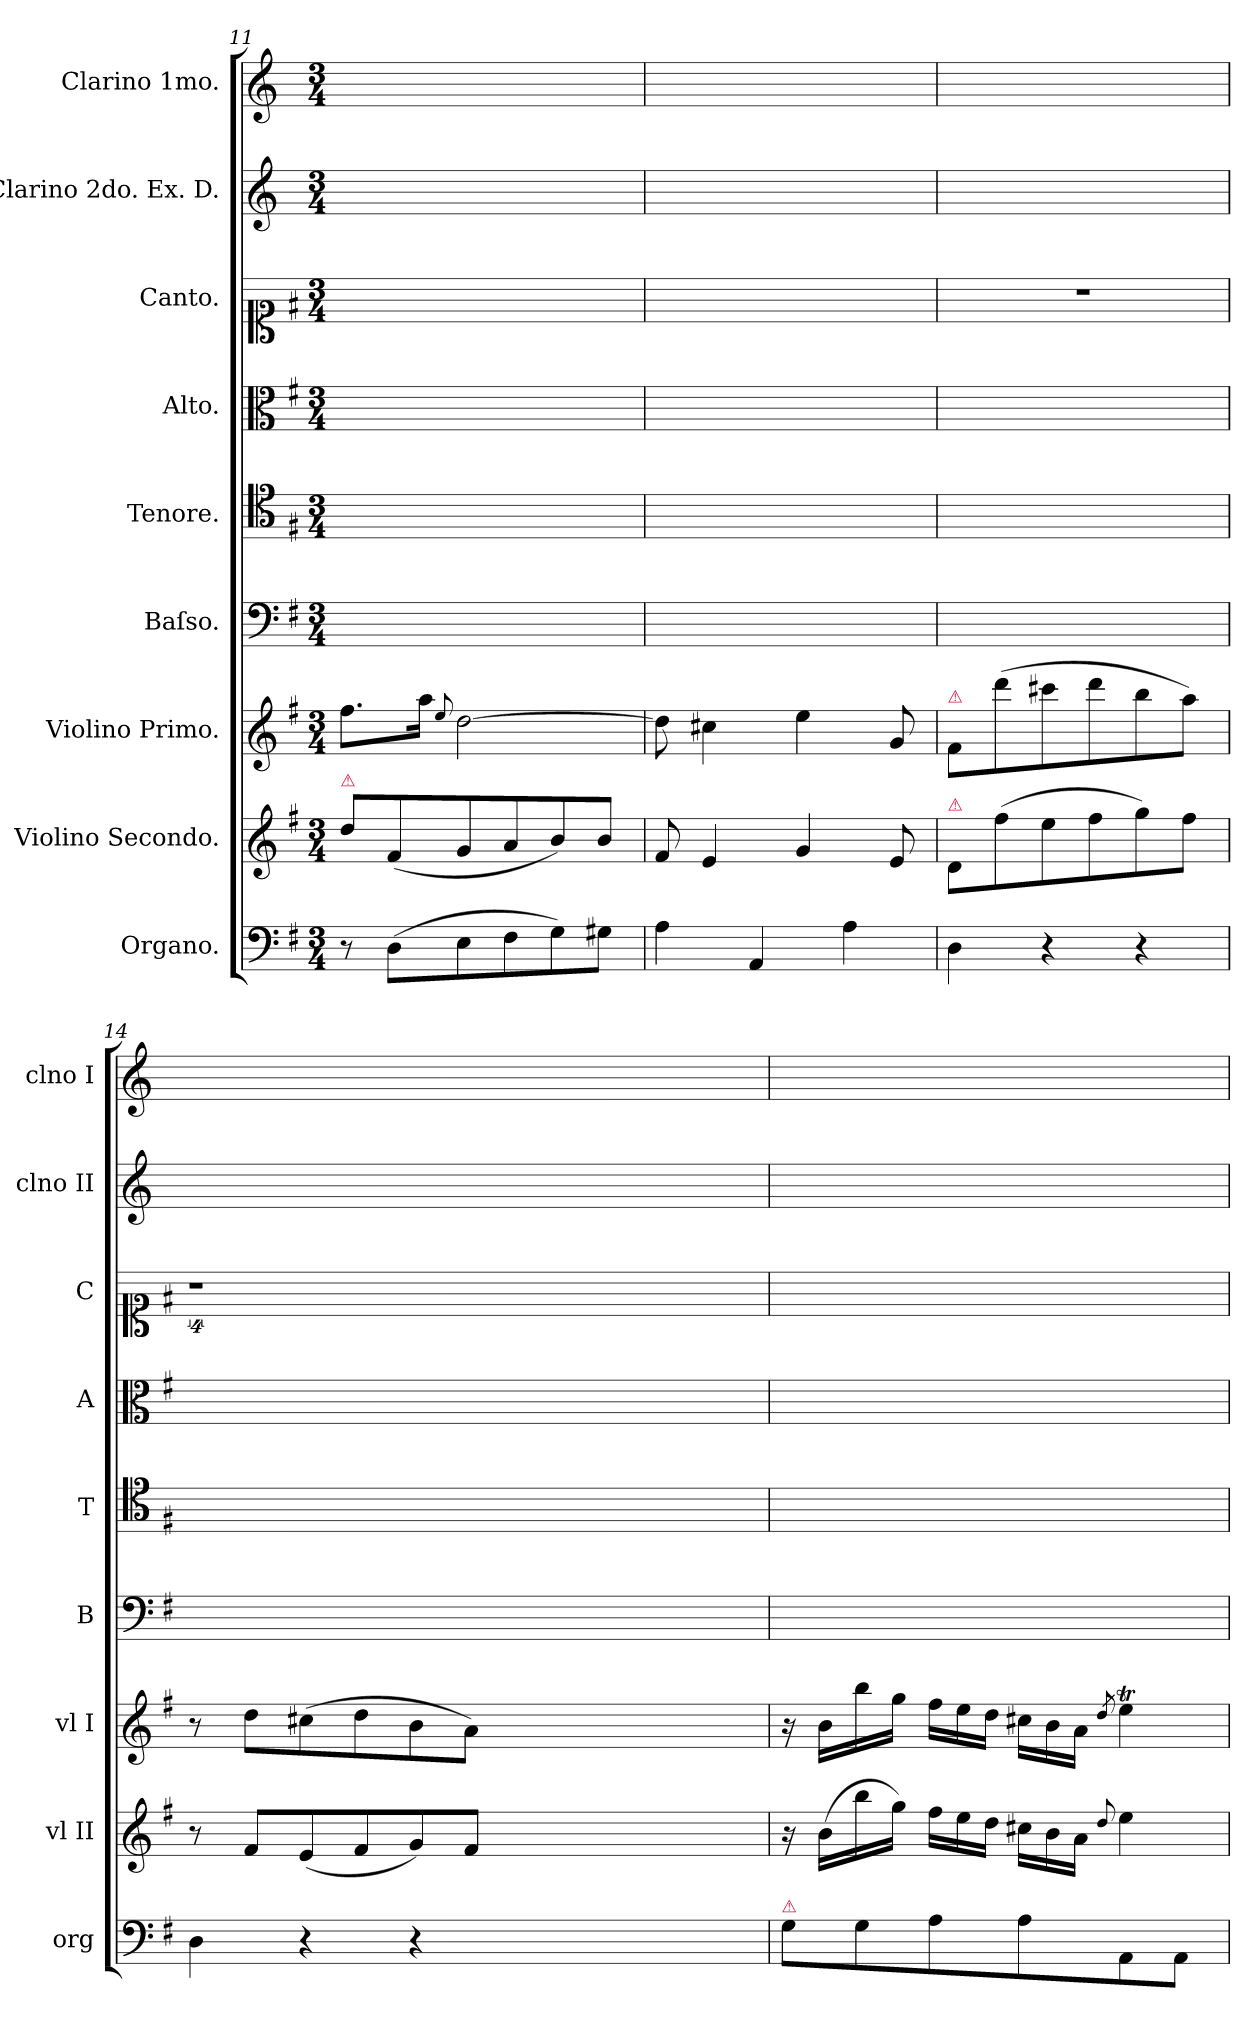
**kern	**kern	**dynam	**kern	**kern	**kern	**kern	**kern	**kern	**kern
*part9	*part8	*part8	*part7	*part6	*part5	*part4	*part3	*part2	*part1
*staff9	*staff8	*staff8	*staff7	*staff6	*staff5	*staff4	*staff3	*staff2	*staff1
*I"Organo.	*I"Violino Secondo.	*	*I"Violino Primo.	*I"Baſso.	*I"Tenore.	*I"Alto.	*I"Canto.	*I"Clarino 2do. Ex. D.	*I"Clarino 1mo.
*I'org	*I'vl II	*	*I'vl I	*I'B	*I'T	*I'A	*I'C	*I'clno II	*I'clno I
*clefF4	*clefG2	*	*clefG2	*clefF4	*clefC4	*clefC3	*clefC1	*clefG2	*clefG2
*	*	*	*	*	*	*	*	*ITrd-4c-7	*ITrd3c5
*k[f#]	*k[f#]	*	*k[f#]	*k[f#]	*k[f#]	*k[f#]	*k[f#]	*k[f#]	*k[f#]
*G:	*G:	*	*G:	*G:	*G:	*G:	*G:	*G:	*G:
*M3/4	*M3/4	*	*M3/4	*M3/4	*M3/4	*M3/4	*M3/4	*M3/4	*M3/4
=11	=11	=11	=11	=11	=11	=11	=11	=11	=11
!	!LO:TX:a:color=crimson:t=⚠	!	!	!	!	!	!	!	!
8r	8dd\L	.	8.ff#\L	2.ryy	2.ryy	2.ryy	2.ryy	2.ryy	2.ryy
(8D\L	(8f#/	.	.	.	.	.	.	.	.
.	.	.	16aa\Jk	.	.	.	.	.	.
.	.	.	8qqee/	.	.	.	.	.	.
8E\	8g/	.	[2dd\	.	.	.	.	.	.
8F#\	8a/	.	.	.	.	.	.	.	.
8G\)	8b/)	.	.	.	.	.	.	.	.
8G#X\J	8b/J	.	.	.	.	.	.	.	.
=12	=12	=12	=12	=12	=12	=12	=12	=12	=12
4A\	8f#/	.	8dd\]	2.ryy	2.ryy	2.ryy	2.ryy	2.ryy	2.ryy
.	4e/	.	4cc#X\	.	.	.	.	.	.
4AA/	.	.	.	.	.	.	.	.	.
.	4g/	.	4ee\	.	.	.	.	.	.
4A\	.	.	.	.	.	.	.	.	.
.	8e/	.	8g/	.	.	.	.	.	.
=13	=13	=13	=13	=13	=13	=13	=13	=13	=13
!	!	!	!LO:TX:a:color=crimson:t=⚠	!	!	!	!	!	!
!	!LO:TX:a:color=crimson:t=⚠	!	!	!	!	!	!	!	!
4D\	8d/L	.	8f#/L	2.ryy	2.ryy	2.ryy	2.r	2.ryy	2.ryy
.	(>8ff#\	.	(>8ddd\	.	.	.	.	.	.
4r	8ee\	.	8ccc#X\	.	.	.	.	.	.
.	8ff#\	.	8ddd\	.	.	.	.	.	.
4r	8gg\)	.	8bb\	.	.	.	.	.	.
.	8ff#\J	.	8aa\J)	.	.	.	.	.	.
=14	=14	=14	=14	=14	=14	=14	=14	=14	=14
!	!	!LO:DY:b	!	!	!	!	!	!	!
4D\	8r	po	8r	2.ryy	2.ryy	2.ryy	4%9r	2.ryy	2.ryy
.	8f#/L	.	8dd\L	.	.	.	.	.	.
4r	(8e/	.	(8cc#X\	.	.	.	.	.	.
.	8f#/	.	8dd\	.	.	.	.	.	.
4r	8g/)	.	8b\	.	.	.	.	.	.
.	8f#/J	.	8a\J)	.	.	.	.	.	.
1.ryy	1.ryy	.	1.ryy	1.ryy	1.ryy	1.ryy	.	1.ryy	1.ryy
=15	=15	=15	=15	=15	=15	=15	=15	=15	=15
!LO:TX:a:color=crimson:t=⚠	!	!	!	!	!	!	!	!	!
8G\L	16r	.	16r	2.ryy	2.ryy	2.ryy	2.ryy	2.ryy	2.ryy
.	(16b\LL	.	16b\LL	.	.	.	.	.	.
8G\	16bb\	.	16bb\	.	.	.	.	.	.
.	16gg\JJ)	.	16gg\JJ	.	.	.	.	.	.
*	*Xtuplet	*	*Xtuplet	*	*	*	*	*	*
8A\	24ff#\LL	.	24ff#\LL	.	.	.	.	.	.
.	24ee\	.	24ee\	.	.	.	.	.	.
.	24dd\JJ	.	24dd\JJ	.	.	.	.	.	.
8A\	24cc#X\LL	.	24cc#X\LL	.	.	.	.	.	.
.	24b\	.	24b\	.	.	.	.	.	.
.	24a\JJ	.	24a\JJ	.	.	.	.	.	.
.	8qqdd/	.	8qdd/	.	.	.	.	.	.
8AA/	4ee\	.	4eeT\	.	.	.	.	.	.
8AA/J	.	.	.	.	.	.	.	.	.
=	=	=	=	=	=	=	=	=	=
*-	*-	*-	*-	*-	*-	*-	*-	*-	*-
